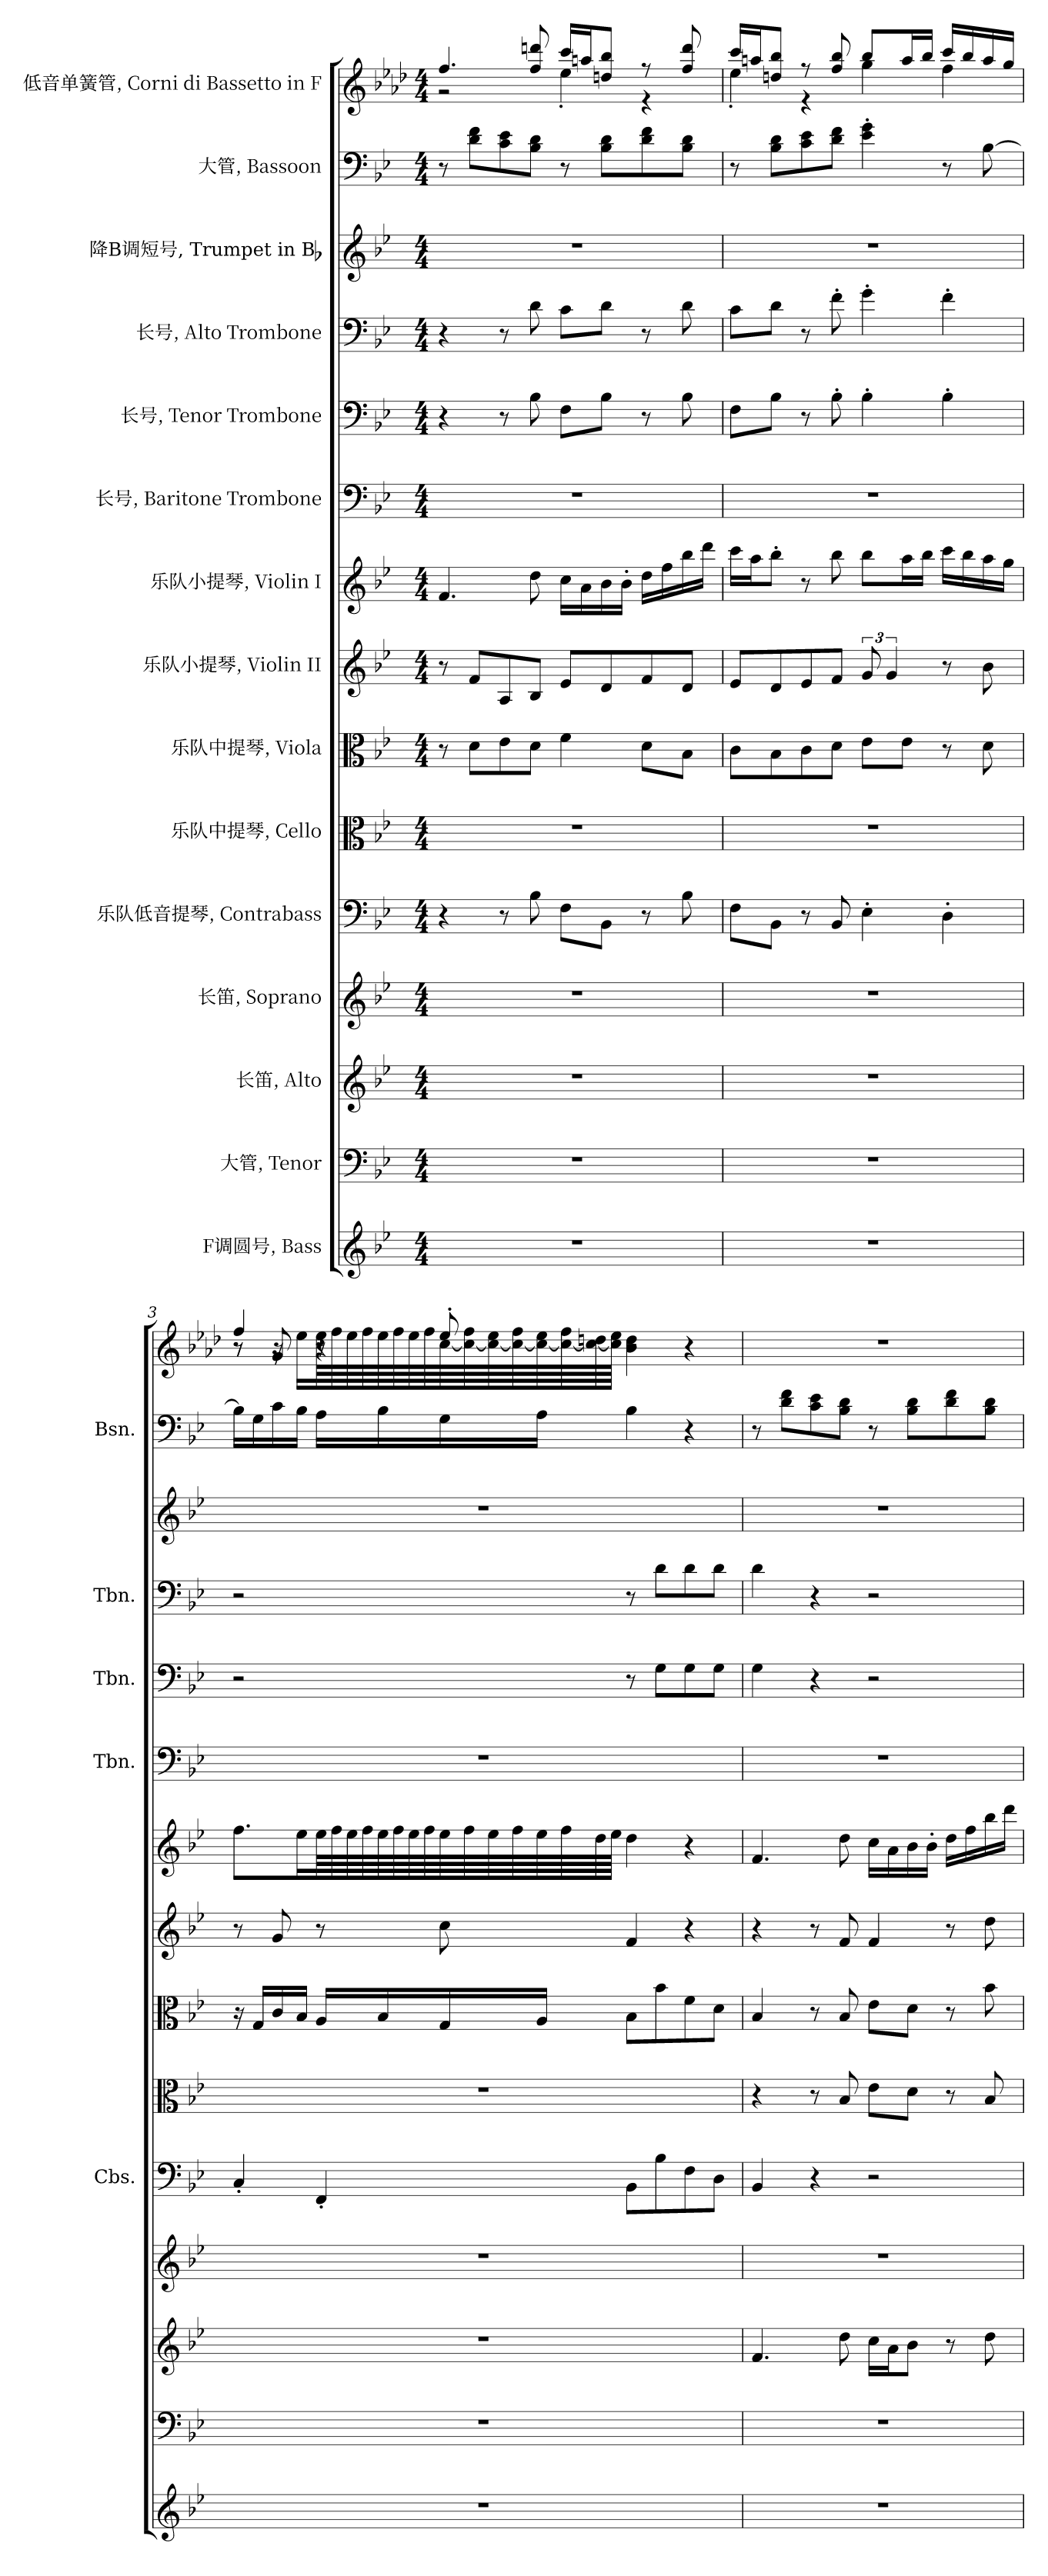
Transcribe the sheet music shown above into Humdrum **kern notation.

**kern	**kern	**kern	**kern	**kern	**kern	**kern	**kern	**kern	**kern	**kern	**kern	**kern	**kern	**kern
*part15	*part14	*part13	*part12	*part11	*part10	*part9	*part8	*part7	*part6	*part5	*part4	*part3	*part2	*part1
*staff15	*staff14	*staff13	*staff12	*staff11	*staff10	*staff9	*staff8	*staff7	*staff6	*staff5	*staff4	*staff3	*staff2	*staff1
*I"F调圆号, Bass	*I"大管, Tenor	*I"长笛, Alto	*I"长笛, Soprano	*I"乐队低音提琴, Contrabass	*I"乐队中提琴, Cello	*I"乐队中提琴, Viola	*I"乐队小提琴, Violin II	*I"乐队小提琴, Violin I	*I"长号, Baritone Trombone	*I"长号, Tenor Trombone	*I"长号, Alto Trombone	*I"降B调短号, Trumpet in B-flat	*I"大管, Bassoon	*I"低音单簧管, Corni di Bassetto in F
*	*	*	*	*I'Cbs.	*	*	*	*	*I'Tbn.	*I'Tbn.	*I'Tbn.	*	*I'Bsn.	*
*clefG2	*clefF4	*clefG2	*clefG2	*clefF4	*clefC3	*clefC3	*clefG2	*clefG2	*clefF4	*clefF4	*clefF4	*clefG2	*clefF4	*clefG2
*ITrd4c7	*	*	*	*ITrd7c12	*	*	*	*	*	*	*	*ITrd1c2	*	*ITrd8c14
*k[b-e-a-]	*k[b-e-]	*k[b-e-]	*k[b-e-]	*k[b-e-]	*k[b-e-]	*k[b-e-]	*k[b-e-]	*k[b-e-]	*k[b-e-]	*k[b-e-]	*k[b-e-]	*k[b-e-a-d-]	*k[b-e-]	*k[b-e-a-d-]
*M4/4	*M4/4	*M4/4	*M4/4	*M4/4	*M4/4	*M4/4	*M4/4	*M4/4	*M4/4	*M4/4	*M4/4	*M4/4	*M4/4	*M4/4
*MM50	*MM50	*MM50	*MM50	*MM50	*MM50	*MM50	*MM50	*MM50	*MM50	*MM50	*MM50	*MM50	*MM50	*MM50
=1	=1	=1	=1	=1	=1	=1	=1	=1	=1	=1	=1	=1	=1	=1
*	*	*	*	*	*	*	*	*	*	*	*	*	*	*^
1r	1r	1r	1r	4r	1r	8r	8r	4.f/	1r	4r	4r	1r	8r	4.f/	2r
.	.	.	.	.	.	8d\L	8f/L	.	.	.	.	.	8d\ 8f\L	.	.
.	.	.	.	8r	.	8e-\	8A/	.	.	8r	8r	.	8c\ 8e-\	.	.
.	.	.	.	8BB-\	.	8d\J	8B-/J	8dd\	.	8B-\	8d\	.	8B-\ 8d\J	8f/ 8ddn/	.
.	.	.	.	8FF\L	.	4f\	8e-/L	16cc\LL	.	8F\L	8c\L	.	8r	16cc/LL	4e-'\
.	.	.	.	.	.	.	.	16a\	.	.	.	.	.	16an/J	.
.	.	.	.	8BBB-\J	.	.	8d/	16b-\	.	8B-\J	8d\J	.	8B-\ 8d\L	8dn/ 8b-/J	.
.	.	.	.	.	.	.	.	16b-'\JJ	.	.	.	.	.	.	.
.	.	.	.	8r	.	8d\L	8f/	16dd\LL	.	8r	8r	.	8d\ 8f\	8r	4r
.	.	.	.	.	.	.	.	16ff\	.	.	.	.	.	.	.
.	.	.	.	8BB-\	.	8B-\J	8d/J	16bb-\	.	8B-\	8d\	.	8B-\ 8d\J	8f/ 8dd/	.
.	.	.	.	.	.	.	.	16ddd\JJ	.	.	.	.	.	.	.
!!LO:PB:g=z	!!
=2	=2	=2	=2	=2	=2	=2	=2	=2	=2	=2	=2	=2	=2	=2	=2
1r	1r	1r	1r	8FF\L	1r	8c\L	8e-/L	16ccc\LL	1r	8F\L	8c\L	1r	8r	16cc/LL	4e-'\
.	.	.	.	.	.	.	.	16aa\J	.	.	.	.	.	16an/J	.
.	.	.	.	8BBB-\J	.	8B-\	8d/	8bb-'\J	.	8B-\J	8d\J	.	8B-\ 8d\L	8dn/ 8b-/J	.
.	.	.	.	8r	.	8c\	8e-/	8r	.	8r	8r	.	8c\ 8e-\	8r	4r
.	.	.	.	8BBB-/	.	8d\J	8f/J	8bb-\	.	8B-'\	8f'\	.	8d\ 8f\J	8f/ 8b-/	.
.	.	.	.	4EE-'\	.	8e-\L	12g/	8bb-\L	.	4B-'\	4g'\	.	4e-\' 4g\'	8b-/L	4g\
.	.	.	.	.	.	.	6g/	.	.	.	.	.	.	.	.
.	.	.	.	.	.	8e-\J	.	16aa\L	.	.	.	.	.	16a/L	.
.	.	.	.	.	.	.	.	16bb-\JJ	.	.	.	.	.	16b-/JJ	.
.	.	.	.	4DD'\	.	8r	8r	16ccc\LL	.	4B-'\	4f'\	.	8r	16cc/LL	4f\
.	.	.	.	.	.	.	.	16bb-\	.	.	.	.	.	16b-/	.
.	.	.	.	.	.	8d\	8b-\	16aa\	.	.	.	.	[8B-\	16a/	.
.	.	.	.	.	.	.	.	16gg\JJ	.	.	.	.	.	16g/JJ	.
!!LO:PB:g=z
=3	=3	=3	=3	=3	=3	=3	=3	=3	=3	=3	=3	=3	=3	=3	=3
*	*	*	*	*	*	*	*	*	*	*	*	*	*	*	*^
1r	1r	1r	1r	4CC'/	1r	16r	8r	8.ff\L	1r	2r	2r	1r	16B-\LL]	4f/	8r	8r
.	.	.	.	.	.	16G/LL	.	.	.	.	.	.	16G\	.	.	.
.	.	.	.	.	.	16c/	8g/	.	.	.	.	.	16c\	.	16r	8G/
.	.	.	.	.	.	16B-/JJ	.	16ee-\L	.	.	.	.	16B-\JJ	.	16e-\LL	.
.	.	.	.	4FFF'/	.	16A/LL	8r	64ee-\LL	.	.	.	.	16A\LL	8r	64e-\LL	4r
.	.	.	.	.	.	.	.	64ff\	.	.	.	.	.	.	64f\	.
.	.	.	.	.	.	.	.	64ee-\	.	.	.	.	.	.	64e-\	.
.	.	.	.	.	.	.	.	64ff\	.	.	.	.	.	.	64f\	.
.	.	.	.	.	.	16B-/	.	64ee-\	.	.	.	.	16B-\	.	64e-\	.
.	.	.	.	.	.	.	.	64ff\	.	.	.	.	.	.	64f\	.
.	.	.	.	.	.	.	.	64ee-\	.	.	.	.	.	.	64e-\	.
.	.	.	.	.	.	.	.	64ff\	.	.	.	.	.	.	64f\	.
.	.	.	.	.	.	16G/	8cc\	64ee-\	.	.	.	.	16G\	8e-'/	[64c\	.
.	.	.	.	.	.	.	.	64ff\	.	.	.	.	.	.	64c\_ 64f\	.
.	.	.	.	.	.	.	.	64ee-\	.	.	.	.	.	.	64c\_ 64e-\	.
.	.	.	.	.	.	.	.	64ff\	.	.	.	.	.	.	64c\_ 64f\	.
.	.	.	.	.	.	16A/JJ	.	64ee-\	.	.	.	.	16A\JJ	.	64c\_ 64e-\	.
.	.	.	.	.	.	.	.	64ff\	.	.	.	.	.	.	64c\_ 64f\	.
.	.	.	.	.	.	.	.	64dd\	.	.	.	.	.	.	64c\_ 64dn\	.
.	.	.	.	.	.	.	.	64ee-\JJJJ	.	.	.	.	.	.	64c\] 64e-\JJJJ	.
.	.	.	.	8BBB-\L	.	8B-\L	4f/	4dd\	.	8r	8r	.	4B-\	2r	4B-\ 4d\	2r
.	.	.	.	8BB-\	.	8b-\	.	.	.	8G\L	8d\L	.	.	.	.	.
.	.	.	.	8FF\	.	8f\	4r	4r	.	8G\	8d\	.	4r	.	4r	.
.	.	.	.	8DD\J	.	8d\J	.	.	.	8G\J	8d\J	.	.	.	.	.
*	*	*	*	*	*	*	*	*	*	*	*	*	*	*v	*v	*v
!!LO:PB:g=z
=4	=4	=4	=4	=4	=4	=4	=4	=4	=4	=4	=4	=4	=4	=4
1r	1r	4.f/	1r	4BBB-/	4r	4B-/	4r	4.f/	1r	4G\	4d\	1r	8r	1r
.	.	.	.	.	.	.	.	.	.	.	.	.	8d\ 8f\L	.
.	.	.	.	4r	8r	8r	8r	.	.	4r	4r	.	8c\ 8e-\	.
.	.	8dd\	.	.	8B-/	8B-/	8f/	8dd\	.	.	.	.	8B-\ 8d\J	.
.	.	16cc\LL	.	2r	8e-\L	8e-\L	4f/	16cc\LL	.	2r	2r	.	8r	.
.	.	16a\J	.	.	.	.	.	16a\	.	.	.	.	.	.
.	.	8b-\J	.	.	8d\J	8d\J	.	16b-\	.	.	.	.	8B-\ 8d\L	.
.	.	.	.	.	.	.	.	16b-'\JJ	.	.	.	.	.	.
.	.	8r	.	.	8r	8r	8r	16dd\LL	.	.	.	.	8d\ 8f\	.
.	.	.	.	.	.	.	.	16ff\	.	.	.	.	.	.
.	.	8dd\	.	.	8B-/	8b-\	8dd\	16bb-\	.	.	.	.	8B-\ 8d\J	.
.	.	.	.	.	.	.	.	16ddd\JJ	.	.	.	.	.	.
=	=	=	=	=	=	=	=	=	=	=	=	=	=	=
*-	*-	*-	*-	*-	*-	*-	*-	*-	*-	*-	*-	*-	*-	*-
